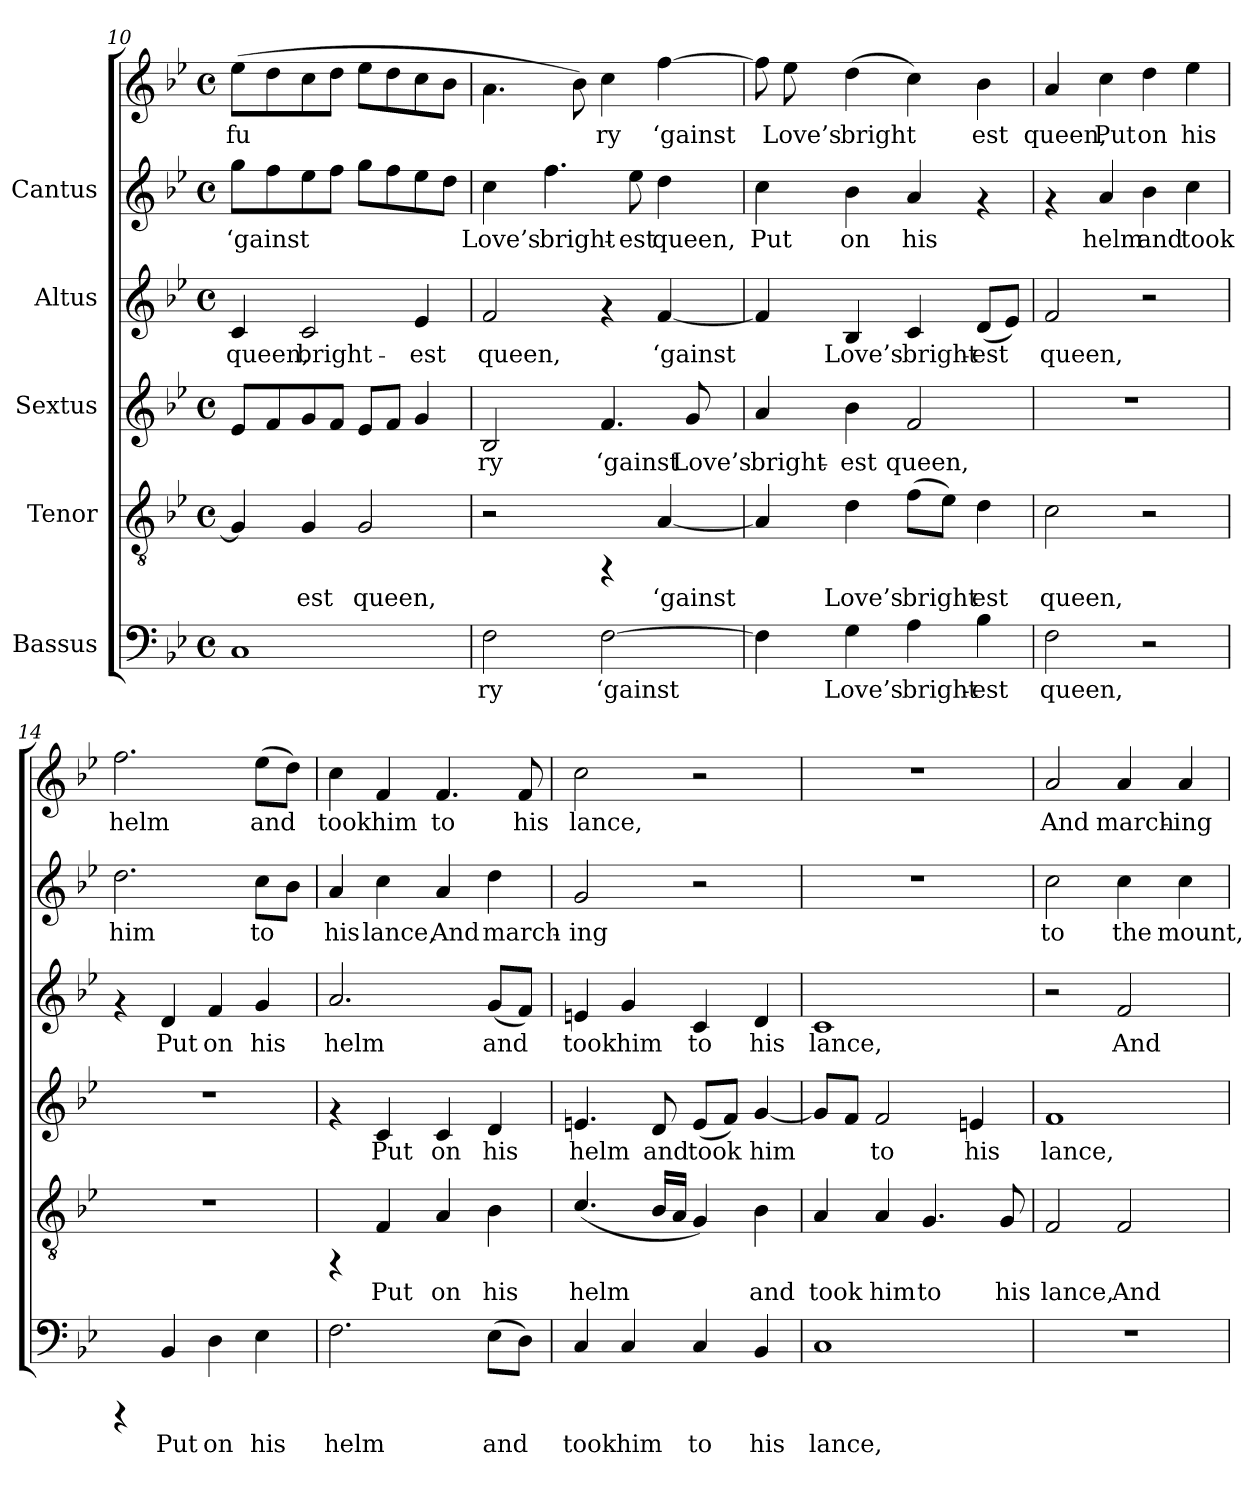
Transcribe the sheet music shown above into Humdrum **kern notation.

**kern	**text	**kern	**text	**kern	**text	**kern	**text	**kern	**text	**kern	**text
*part5	*part5	*part4	*part4	*part3	*part3	*part2	*part2	*part1	*part1	*part1	*part1
*staff6	*staff6	*staff5	*staff5	*staff4	*staff4	*staff3	*staff3	*staff2	*staff2	*staff1	*staff1
*I"Bassus	*	*I"Tenor	*	*I"Sextus	*	*I"Altus	*	*I"Cantus	*	*	*
*clefF4	*	*clefGv2	*	*clefG2	*	*clefG2	*	*clefG2	*	*clefG2	*
*k[b-e-]	*	*k[b-e-]	*	*k[b-e-]	*	*k[b-e-]	*	*k[b-e-]	*	*k[b-e-]	*
*B-:	*	*B-:	*	*B-:	*	*B-:	*	*B-:	*	*B-:	*
*M4/4	*	*M4/4	*	*M4/4	*	*M4/4	*	*M4/4	*	*M4/4	*
*met(c)	*	*met(c)	*	*met(c)	*	*met(c)	*	*met(c)	*	*met(c)	*
=10	=10	=10	=10	=10	=10	=10	=10	=10	=10	=10	=10
!	!	!	!LO:LY:b:cj	!	!	!	!LO:LY:b:cj	!	!LO:LY:b:cj	!	!LO:LY:b:cj
1C	.	4G/]	-	8e-/L	.	4c/	queen,	8gg\L	-‘gainst	(>8ee-\L	fu-
!	!	!	!	!	!	!	!	!	!LO:LY:b:cj	!	!LO:LY:b:cj
.	.	.	.	8f/	.	.	.	8ff\	.	8dd\	--
!	!	!	!LO:LY:b:cj	!	!	!	!LO:LY:b:cj	!	!LO:LY:b:cj	!	!LO:LY:b:cj
.	.	4G/	est	8g/	.	2c/	bright-	8ee-\	.	8cc\	--
!	!	!	!	!	!	!	!	!	!LO:LY:b:cj	!	!LO:LY:b:cj
.	.	.	.	8f/J	.	.	.	8ff\J	.	8dd\J	--
!	!	!	!LO:LY:b:cj	!	!	!	!	!	!LO:LY:b:cj	!	!LO:LY:b:cj
.	.	2G/	queen,	8e-/L	.	.	.	8gg\L	.	8ee-\L	--
!	!	!	!	!	!	!	!	!	!LO:LY:b:cj	!	!LO:LY:b:cj
.	.	.	.	8f/J	.	.	.	8ff\	.	8dd\	--
!	!	!	!	!	!	!	!LO:LY:b:cj	!	!LO:LY:b:cj	!	!LO:LY:b:cj
.	.	.	.	4g/	.	4e-/	-est	8ee-\	.	8cc\	--
!	!	!	!	!	!	!	!	!	!LO:LY:b:cj	!	!LO:LY:b:cj
.	.	.	.	.	.	.	.	8dd\J	.	8b-\J	--
=11	=11	=11	=11	=11	=11	=11	=11	=11	=11	=11	=11
!	!LO:LY:b:cj	!	!	!	!LO:LY:b:cj	!	!LO:LY:b:cj	!	!LO:LY:b:cj	!	!LO:LY:b:cj
2F\	-ry	2r	.	2B-/	-ry	2f/	queen,	4cc\	Love’s	4.a\	.
!	!	!	!	!	!	!	!	!	!LO:LY:b:cj	!	!
.	.	.	.	.	.	.	.	4.ff\	bright-	.	.
!	!	!	!	!	!	!	!	!	!	!	!LO:LY:b:cj
.	.	.	.	.	.	.	.	.	.	8b-\)	.
!	!LO:LY:b:cj	!	!	!	!LO:LY:b:cj	!	!	!	!	!	!LO:LY:b:cj
[>2F\	‘gainst	4rFF	.	4.f/	‘gainst	4rf	.	.	.	4cc\	ry
!	!	!	!	!	!	!	!	!	!LO:LY:b:cj	!	!
.	.	.	.	.	.	.	.	8ee-\	-est	.	.
!	!	!	!LO:LY:b:cj	!	!	!	!LO:LY:b:cj	!	!LO:LY:b:cj	!	!LO:LY:b:cj
.	.	[<4A/	‘gainst	.	.	[<4f/	‘gainst	4dd\	queen,	[>4ff\	‘gainst
!	!	!	!	!	!LO:LY:b:cj	!	!	!	!	!	!
.	.	.	.	8g/	Love’s	.	.	.	.	.	.
!!LO:PB:g=z
=12	=12	=12	=12	=12	=12	=12	=12	=12	=12	=12	=12
!	!LO:LY:b:cj	!	!LO:LY:b:cj	!	!LO:LY:b:cj	!	!LO:LY:b:cj	!	!LO:LY:b:cj	!	!LO:LY:b:cj
4F\]	.	4A/]	.	4a/	bright-	4f/]	.	4cc\	Put	8ff\]	.
!	!	!	!	!	!	!	!	!	!	!	!LO:LY:b:cj
.	.	.	.	.	.	.	.	.	.	8ee-\	Love’s
!	!LO:LY:b:cj	!	!LO:LY:b:cj	!	!LO:LY:b:cj	!	!LO:LY:b:cj	!	!LO:LY:b:cj	!	!LO:LY:b:cj
4G\	Love’s	4d\	Love’s	4b-\	-est	4B-/	Love’s	4b-\	on	(>4dd\	bright-
!	!LO:LY:b:cj	!	!LO:LY:b:cj	!	!LO:LY:b:cj	!	!LO:LY:b:cj	!	!LO:LY:b:cj	!	!LO:LY:b:cj
4A\	bright-	(>8f\L	bright-	2f/	queen,	4c/	bright-	4a/	his	4cc\)	-
!	!	!	!LO:LY:b:cj	!	!	!	!	!	!	!	!
.	.	8e-\J)	-	.	.	.	.	.	.	.	.
!	!LO:LY:b:cj	!	!LO:LY:b:cj	!	!	!	!LO:LY:b:cj	!	!	!	!LO:LY:b:cj
4B-\	-est	4d\	est	.	.	(<8d/L	-est	4rf	.	4b-\	est
!	!	!	!	!	!	!	!LO:LY:b:cj	!	!	!	!
.	.	.	.	.	.	8e-/J)	.	.	.	.	.
=13	=13	=13	=13	=13	=13	=13	=13	=13	=13	=13	=13
!	!LO:LY:b:cj	!	!LO:LY:b:cj	!	!	!	!LO:LY:b:cj	!	!	!	!LO:LY:b:cj
2F\	queen,	2c\	queen,	1r	.	2f/	queen,	4rf	.	4a/	queen,
!	!	!	!	!	!	!	!	!	!LO:LY:b:cj	!	!LO:LY:b:cj
.	.	.	.	.	.	.	.	4a/	helm	4cc\	Put
!	!	!	!	!	!	!	!	!	!LO:LY:b:cj	!	!LO:LY:b:cj
2r	.	2r	.	.	.	2r	.	4b-\	and	4dd\	on
!	!	!	!	!	!	!	!	!	!LO:LY:b:cj	!	!LO:LY:b:cj
.	.	.	.	.	.	.	.	4cc\	took	4ee-\	his
=14	=14	=14	=14	=14	=14	=14	=14	=14	=14	=14	=14
!	!	!	!	!	!	!	!	!	!LO:LY:b:cj	!	!LO:LY:b:cj
4rCCC	.	1r	.	1r	.	4rf	.	2.dd\	him	2.ff\	helm
!	!LO:LY:b:cj	!	!	!	!	!	!LO:LY:b:cj	!	!	!	!
4BB-/	Put	.	.	.	.	4d/	Put	.	.	.	.
!	!LO:LY:b:cj	!	!	!	!	!	!LO:LY:b:cj	!	!	!	!
4D\	on	.	.	.	.	4f/	on	.	.	.	.
!	!LO:LY:b:cj	!	!	!	!	!	!LO:LY:b:cj	!	!LO:LY:b:cj	!	!LO:LY:b:cj
4E-\	his	.	.	.	.	4g/	his	8cc\L	to	(>8ee-\L	and
!	!	!	!	!	!	!	!	!	!LO:LY:b:cj	!	!LO:LY:b:cj
.	.	.	.	.	.	.	.	8b-\J	.	8dd\J)	.
=15	=15	=15	=15	=15	=15	=15	=15	=15	=15	=15	=15
!	!LO:LY:b:cj	!	!	!	!	!	!LO:LY:b:cj	!	!LO:LY:b:cj	!	!LO:LY:b:cj
2.F\	helm	4rFF	.	4rf	.	2.a/	helm	4a/	his	4cc\	took
!	!	!	!LO:LY:b:cj	!	!LO:LY:b:cj	!	!	!	!LO:LY:b:cj	!	!LO:LY:b:cj
.	.	4F/	Put	4c/	Put	.	.	4cc\	lance,	4f/	him
!	!	!	!LO:LY:b:cj	!	!LO:LY:b:cj	!	!	!	!LO:LY:b:cj	!	!LO:LY:b:cj
.	.	4A/	on	4c/	on	.	.	4a/	And	4.f/	to
!	!LO:LY:b:cj	!	!LO:LY:b:cj	!	!LO:LY:b:cj	!	!LO:LY:b:cj	!	!LO:LY:b:cj	!	!
(>8E-\L	and	4B-\	his	4d/	his	(<8g/L	and	4dd\	march-	.	.
!	!LO:LY:b:cj	!	!	!	!	!	!LO:LY:b:cj	!	!	!	!LO:LY:b:cj
8D\J)	.	.	.	.	.	8f/J)	.	.	.	8f/	his
!!LO:LB:g=z
=16	=16	=16	=16	=16	=16	=16	=16	=16	=16	=16	=16
!	!LO:LY:b:cj	!	!LO:LY:b:cj	!	!LO:LY:b:cj	!	!LO:LY:b:cj	!	!LO:LY:b:cj	!	!LO:LY:b:cj
4C/	took	(<4.c/	helm	4.en/	helm	4en/	took	2g/	ing	2cc\	-lance,
!	!LO:LY:b:cj	!	!	!	!	!	!LO:LY:b:cj	!	!	!	!
4C/	him	.	.	.	.	4g/	him	.	.	.	.
!	!	!	!LO:LY:b:cj	!	!LO:LY:b:cj	!	!	!	!	!	!
.	.	16B-/L	.	8d/	and	.	.	.	.	.	.
!	!	!	!LO:LY:b:cj	!	!	!	!	!	!	!	!
.	.	16A/J	.	.	.	.	.	.	.	.	.
!	!LO:LY:b:cj	!	!LO:LY:b:cj	!	!LO:LY:b:cj	!	!LO:LY:b:cj	!	!	!	!
4C/	to	4G/)	.	(<8e/L	took	4c/	to	2r	.	2r	.
!	!	!	!	!	!LO:LY:b:cj	!	!	!	!	!	!
.	.	.	.	8f/J)	.	.	.	.	.	.	.
!	!LO:LY:b:cj	!	!LO:LY:b:cj	!	!LO:LY:b:cj	!	!LO:LY:b:cj	!	!	!	!
4BB-/	his	4B-\	and	[<4g/	him	4d/	his	.	.	.	.
=17	=17	=17	=17	=17	=17	=17	=17	=17	=17	=17	=17
!	!LO:LY:b:cj	!	!LO:LY:b:cj	!	!LO:LY:b:cj	!	!LO:LY:b:cj	!	!	!	!
1C	lance,	4A/	took	8g/L]	.	1c	lance,	1r	.	1r	.
!	!	!	!	!	!LO:LY:b:cj	!	!	!	!	!	!
.	.	.	.	8f/J	.	.	.	.	.	.	.
!	!	!	!LO:LY:b:cj	!	!LO:LY:b:cj	!	!	!	!	!	!
.	.	4A/	him	2f/	to	.	.	.	.	.	.
!	!	!	!LO:LY:b:cj	!	!	!	!	!	!	!	!
.	.	4.G/	to	.	.	.	.	.	.	.	.
!	!	!	!	!	!LO:LY:b:cj	!	!	!	!	!	!
.	.	.	.	4en/	his	.	.	.	.	.	.
!	!	!	!LO:LY:b:cj	!	!	!	!	!	!	!	!
.	.	8G/	his	.	.	.	.	.	.	.	.
=18	=18	=18	=18	=18	=18	=18	=18	=18	=18	=18	=18
!	!	!	!LO:LY:b:cj	!	!LO:LY:b:cj	!	!	!	!LO:LY:b:cj	!	!LO:LY:b:cj
1r	.	2F/	lance,	1f	lance,	2r	.	2cc\	to	2a/	And
!	!	!	!LO:LY:b:cj	!	!	!	!LO:LY:b:cj	!	!LO:LY:b:cj	!	!LO:LY:b:cj
.	.	2F/	And	.	.	2f/	And	4cc\	the	4a/	march-
!	!	!	!	!	!	!	!	!	!LO:LY:b:cj	!	!LO:LY:b:cj
.	.	.	.	.	.	.	.	4cc\	mount,	4a/	-ing
=	=	=	=	=	=	=	=	=	=	=	=
*-	*-	*-	*-	*-	*-	*-	*-	*-	*-	*-	*-
